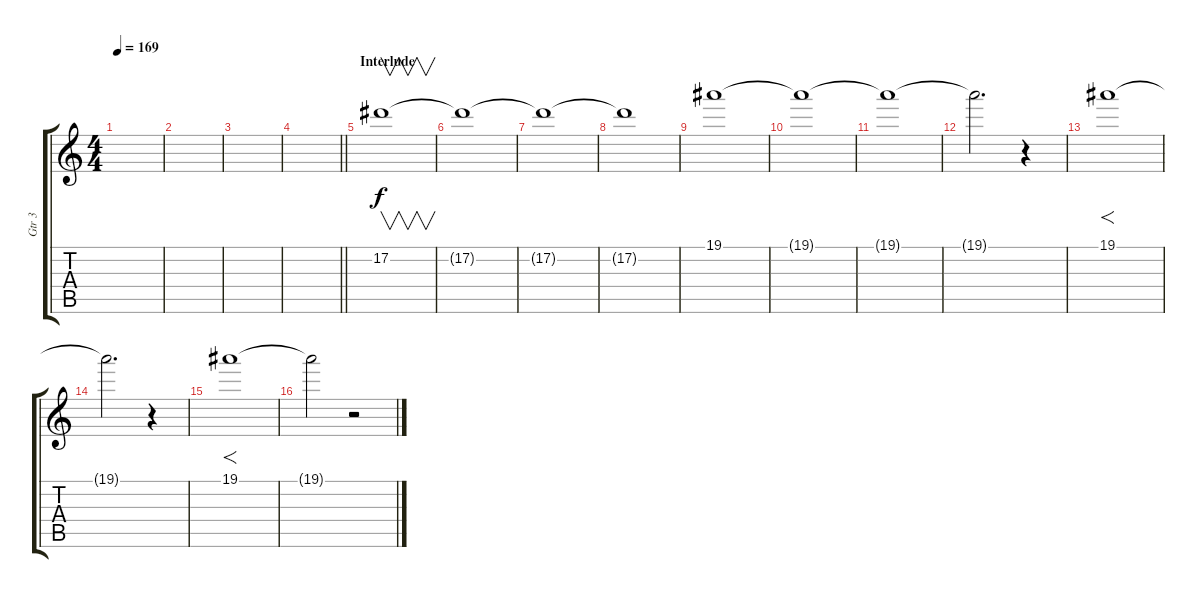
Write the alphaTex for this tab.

\track ("Gtr 3" "Gtr 3") {instrument distortionguitar}
\staff {score tabs}
\tuning (Eb4 Bb3 Gb3 Db3 Ab2 Eb2) {hide}
\ts (4 4)
\tempo 169
\clef g2
\ks c
|
|
|
\barLineRight lightlight
|
\section ("" "Interlude")
17.2.1{v} |
17.2{t}.1 |
17.2{t}.1 |
17.2{t}.1 |
19.1.1 |
19.1{t}.1 |
19.1{t}.1 |
19.1{t}.2{d} r.4 |
19.1.1{f} |
19.1{t}.2{d} r.4 |
19.1.1{f} |
19.1{t}.2 r.2
